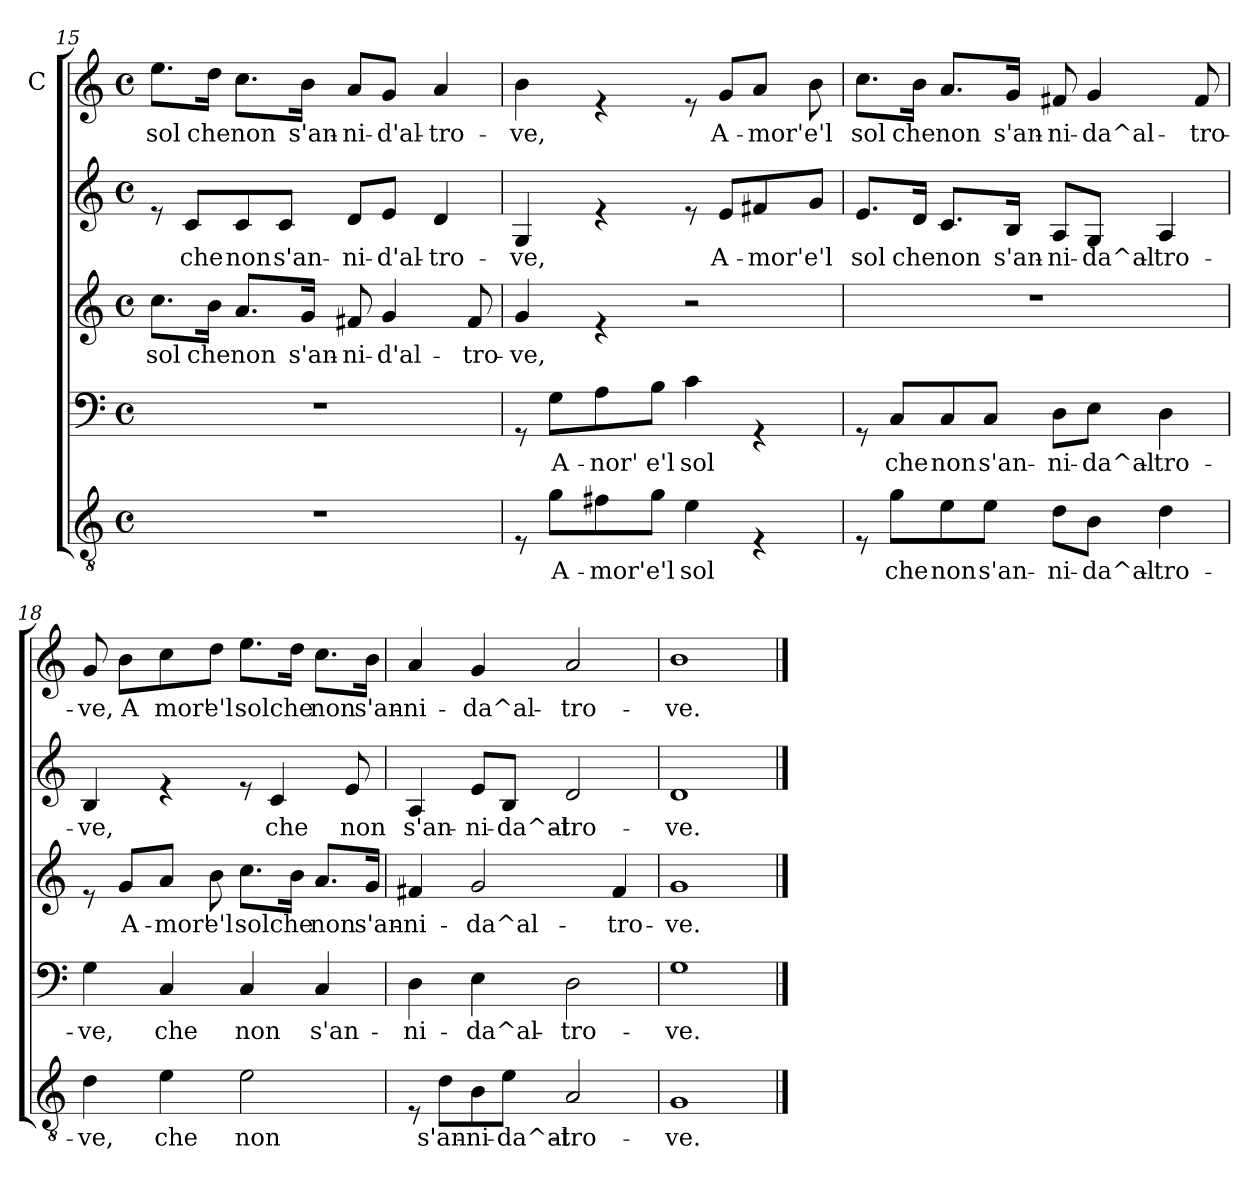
**kern	**text	**kern	**text	**kern	**text	**kern	**text	**kern	**text
*part5	*part5	*part4	*part4	*part3	*part3	*part2	*part2	*part1	*part1
*staff5	*staff5	*staff4	*staff4	*staff3	*staff3	*staff2	*staff2	*staff1	*staff1
*	*	*	*	*	*	*	*	*I"C	*
*clefGv2	*	*clefF4	*	*clefG2	*	*clefG2	*	*clefG2	*
*k[]	*	*k[]	*	*k[]	*	*k[]	*	*k[]	*
*C:	*	*C:	*	*C:	*	*C:	*	*C:	*
*M4/4	*	*M4/4	*	*M4/4	*	*M4/4	*	*M4/4	*
*met(c)	*	*met(c)	*	*met(c)	*	*met(c)	*	*met(c)	*
=15	=15	=15	=15	=15	=15	=15	=15	=15	=15
!	!	!	!	!	!LO:LY:b	!	!	!	!LO:LY:b
1r	.	1r	.	8.cc\L	sol	8re	.	8.ee\L	sol
!	!	!	!	!	!	!	!LO:LY:b	!	!
.	.	.	.	.	.	8c/L	che	.	.
!	!	!	!	!	!LO:LY:b	!	!	!	!LO:LY:b
.	.	.	.	16b\Jk	che	.	.	16dd\Jk	che
!	!	!	!	!	!LO:LY:b	!	!LO:LY:b	!	!LO:LY:b
.	.	.	.	8.a/L	non	8c/	non	8.cc\L	non
!	!	!	!	!	!	!	!LO:LY:b	!	!
.	.	.	.	.	.	8c/J	s'an-	.	.
!	!	!	!	!	!LO:LY:b	!	!	!	!LO:LY:b
.	.	.	.	16g/Jk	s'an-	.	.	16b\Jk	s'an-
!	!	!	!	!	!LO:LY:b	!	!LO:LY:b	!	!LO:LY:b
.	.	.	.	8f#X/	-ni-	8d/L	-ni-	8a/L	-ni-
!	!	!	!	!	!LO:LY:b	!	!LO:LY:b	!	!LO:LY:b
.	.	.	.	4g/	-d'al-	8e/J	-d'al-	8g/J	-d'al-
!	!	!	!	!	!	!	!LO:LY:b	!	!LO:LY:b
.	.	.	.	.	.	4d/	-tro-	4a/	-tro-
!	!	!	!	!	!LO:LY:b	!	!	!	!
.	.	.	.	8f#/	-tro-	.	.	.	.
!!LO:LB:g=z
=16	=16	=16	=16	=16	=16	=16	=16	=16	=16
!	!	!	!	!	!LO:LY:b	!	!LO:LY:b	!	!LO:LY:b
8rE	.	8rGG	.	4g/	-ve,	4G/	-ve,	4b\	-ve,
!	!LO:LY:b	!	!LO:LY:b	!	!	!	!	!	!
8g\L	A-	8G\L	A-	.	.	.	.	.	.
!	!LO:LY:b	!	!LO:LY:b	!	!	!	!	!	!
8f#X\	-mor'	8A\	-nor'	4re	.	4re	.	4re	.
!	!LO:LY:b	!	!LO:LY:b	!	!	!	!	!	!
8g\J	e'l	8B\J	e'l	.	.	.	.	.	.
!	!LO:LY:b	!	!LO:LY:b	!	!	!	!	!	!
4e\	sol	4c\	sol	2r	.	8re	.	8re	.
!	!	!	!	!	!	!	!LO:LY:b	!	!LO:LY:b
.	.	.	.	.	.	8e/L	A-	8g/L	A-
!	!	!	!	!	!	!	!LO:LY:b	!	!LO:LY:b
4rE	.	4rGG	.	.	.	8f#X/	-mor'	8a/J	-mor'
!	!	!	!	!	!	!	!LO:LY:b	!	!LO:LY:b
.	.	.	.	.	.	8g/J	e'l	8b\	e'l
=17	=17	=17	=17	=17	=17	=17	=17	=17	=17
!	!	!	!	!	!	!	!LO:LY:b	!	!LO:LY:b
8rE	.	8rGG	.	1r	.	8.e/L	sol	8.cc\L	sol
!	!LO:LY:b	!	!LO:LY:b	!	!	!	!	!	!
8g\L	che	8C/L	che	.	.	.	.	.	.
!	!	!	!	!	!	!	!LO:LY:b	!	!LO:LY:b
.	.	.	.	.	.	16d/Jk	che	16b\Jk	che
!	!LO:LY:b	!	!LO:LY:b	!	!	!	!LO:LY:b	!	!LO:LY:b
8e\	non	8C/	non	.	.	8.c/L	non	8.a/L	non
!	!LO:LY:b	!	!LO:LY:b	!	!	!	!	!	!
8e\J	s'an-	8C/J	s'an-	.	.	.	.	.	.
!	!	!	!	!	!	!	!LO:LY:b	!	!LO:LY:b
.	.	.	.	.	.	16B/Jk	s'an-	16g/Jk	s'an-
!	!LO:LY:b	!	!LO:LY:b	!	!	!	!LO:LY:b	!	!LO:LY:b
8d\L	-ni-	8D\L	-ni-	.	.	8A/L	-ni-	8f#X/	-ni-
!	!LO:LY:b	!	!LO:LY:b	!	!	!	!LO:LY:b	!	!LO:LY:b
8B\J	-da^al-	8E\J	-da^al-	.	.	8G/J	-da^al-	4g/	-da^al-
!	!LO:LY:b	!	!LO:LY:b	!	!	!	!LO:LY:b	!	!
4d\	-tro-	4D\	-tro-	.	.	4A/	-tro-	.	.
!	!	!	!	!	!	!	!	!	!LO:LY:b
.	.	.	.	.	.	.	.	8f#/	-tro-
=18	=18	=18	=18	=18	=18	=18	=18	=18	=18
!	!LO:LY:b	!	!LO:LY:b	!	!	!	!LO:LY:b	!	!LO:LY:b
*	*	*	*	*^	*	*	*	*	*
4d\	-ve,	4G\	-ve,	8re	4.ryy	.	4B/	-ve,	8g/	-ve,
!	!	!	!	!	!	!LO:LY:b	!	!	!	!LO:LY:b
.	.	.	.	8g/L	.	A-	.	.	8b\L	A
!	!LO:LY:b	!	!LO:LY:b	!	!	!LO:LY:b	!	!	!	!LO:LY:b
4e\	che	4C/	che	8a/J	.	-mor'	4re	.	8cc\	mor'
!	!	!	!	!	!	!LO:LY:b	!	!	!	!LO:LY:b
.	.	.	.	4.ryy	8b\	-e'l	.	.	8dd\J	e'l
!	!LO:LY:b	!	!LO:LY:b	!	!	!LO:LY:b	!	!	!	!LO:LY:b
2e\	non	4C/	non	.	8.cc\L	sol	8re	.	8.ee\L	sol
!	!	!	!	!	!	!	!	!LO:LY:b	!	!
.	.	.	.	.	.	.	4c/	che	.	.
!	!	!	!	!	!	!LO:LY:b	!	!	!	!LO:LY:b
.	.	.	.	.	16b\Jk	che	.	.	16dd\Jk	che
!	!	!	!LO:LY:b	!	!	!LO:LY:b	!	!	!	!LO:LY:b
.	.	4C/	s'an-	8.a/L	4ryy	non	.	.	8.cc\L	non
!	!	!	!	!	!	!	!	!LO:LY:b	!	!
.	.	.	.	.	.	.	8e/	non	.	.
!	!	!	!	!	!	!LO:LY:b	!	!	!	!LO:LY:b
.	.	.	.	16g/Jk	.	s'an-	.	.	16b\Jk	s'an-
*	*	*	*	*v	*v	*	*	*	*	*
!!LO:LB:g=z
=19	=19	=19	=19	=19	=19	=19	=19	=19	=19
!	!	!	!LO:LY:b	!	!LO:LY:b	!	!LO:LY:b	!	!LO:LY:b
8rE	.	4D\	-ni-	4f#X/	ni-	4A/	s'an-	4a/	-ni-
!	!LO:LY:b	!	!	!	!	!	!	!	!
8d\L	s'an-	.	.	.	.	.	.	.	.
!	!LO:LY:b	!	!LO:LY:b	!	!LO:LY:b	!	!LO:LY:b	!	!LO:LY:b
8B\	-ni-	4E\	-da^al-	2g/	-da^al-	8e/L	-ni-	4g/	-da^al-
!	!LO:LY:b	!	!	!	!	!	!LO:LY:b	!	!
8e\J	-da^al-	.	.	.	.	8B/J	-da^al-	.	.
!	!LO:LY:b	!	!LO:LY:b	!	!	!	!LO:LY:b	!	!LO:LY:b
2A/	-tro-	2D\	-tro-	.	.	2d/	-tro-	2a/	-tro-
!	!	!	!	!	!LO:LY:b	!	!	!	!
.	.	.	.	4f#/	-tro-	.	.	.	.
=20	=20	=20	=20	=20	=20	=20	=20	=20	=20
!	!LO:LY:b	!	!LO:LY:b	!	!LO:LY:b	!	!LO:LY:b	!	!LO:LY:b
1G	-ve.	1G	-ve.	1g	-ve.	1d	-ve.	1b	-ve.
==	==	==	==	==	==	==	==	==	==
*-	*-	*-	*-	*-	*-	*-	*-	*-	*-
